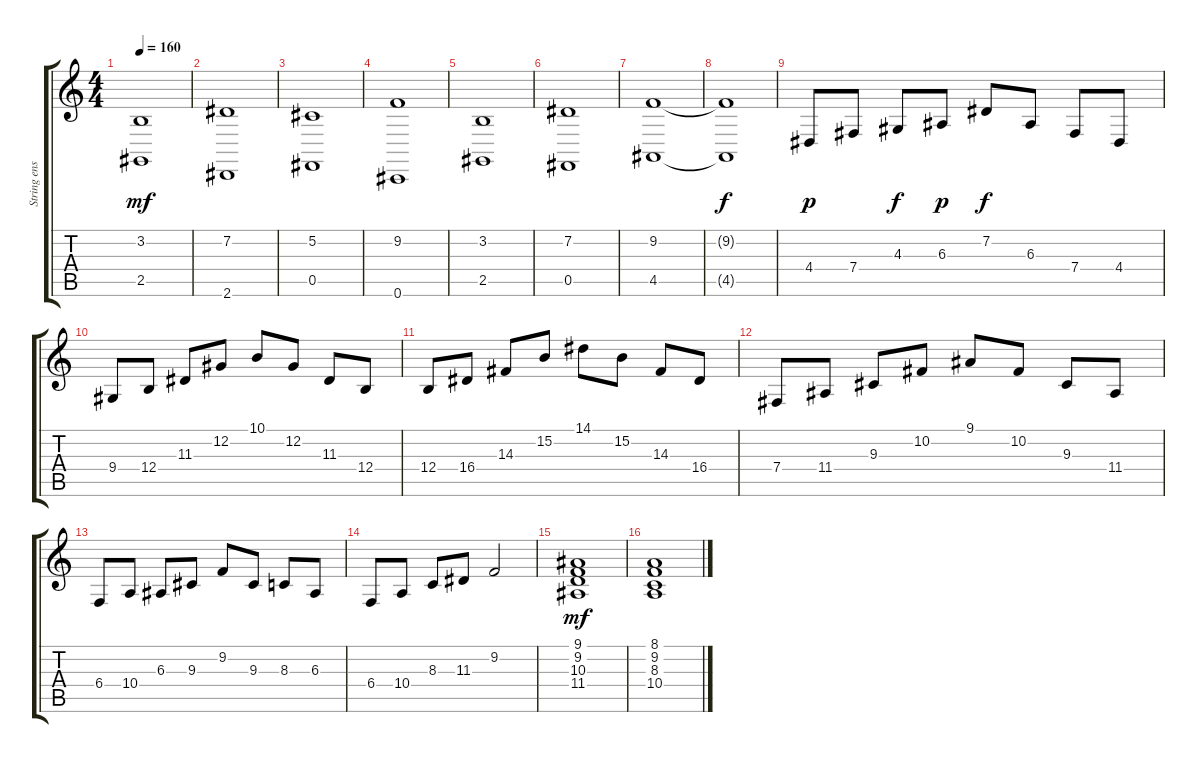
\track ("String ensemble" "String ens") {instrument stringensemble1}
\staff {score tabs}
\tuning (Db4 Ab3 E3 B2 Gb2 Db2) {hide}
\ts (4 4)
\tempo 160
\clef g2
\ks c
(3.2 2.5).1{dy mf} |
(7.2 2.6).1 |
(5.2 0.5).1 |
(9.2 0.6).1 |
(3.2 2.5).1 |
(7.2 0.5).1 |
(9.2 4.5).1 |
(9.2{t} 4.5{t}).1{dy f} |
4.4.8{dy p volume 13} 7.4.8 4.3.8{dy f} 6.3.8{dy p} 7.2.8{dy f} 6.3.8 7.4.8 4.4.8 |
9.4.8 12.4.8 11.3.8 12.2.8 10.1.8 12.2.8 11.3.8 12.4.8 |
12.4.8 16.4.8 14.3.8 15.2.8 14.1.8 15.2.8 14.3.8 16.4.8 |
7.4.8 11.4.8 9.3.8 10.2.8 9.1.8 10.2.8 9.3.8 11.4.8 |
6.4.8 10.4.8 6.3.8 9.3.8 9.2.8 9.3.8 8.3.8 6.3.8 |
6.4.8 10.4.8 8.3.8 11.3.8 9.2.2 |
(9.1 9.2 10.3 11.4).1{dy mf volume 11} |
(8.1 9.2 8.3 10.4).1
